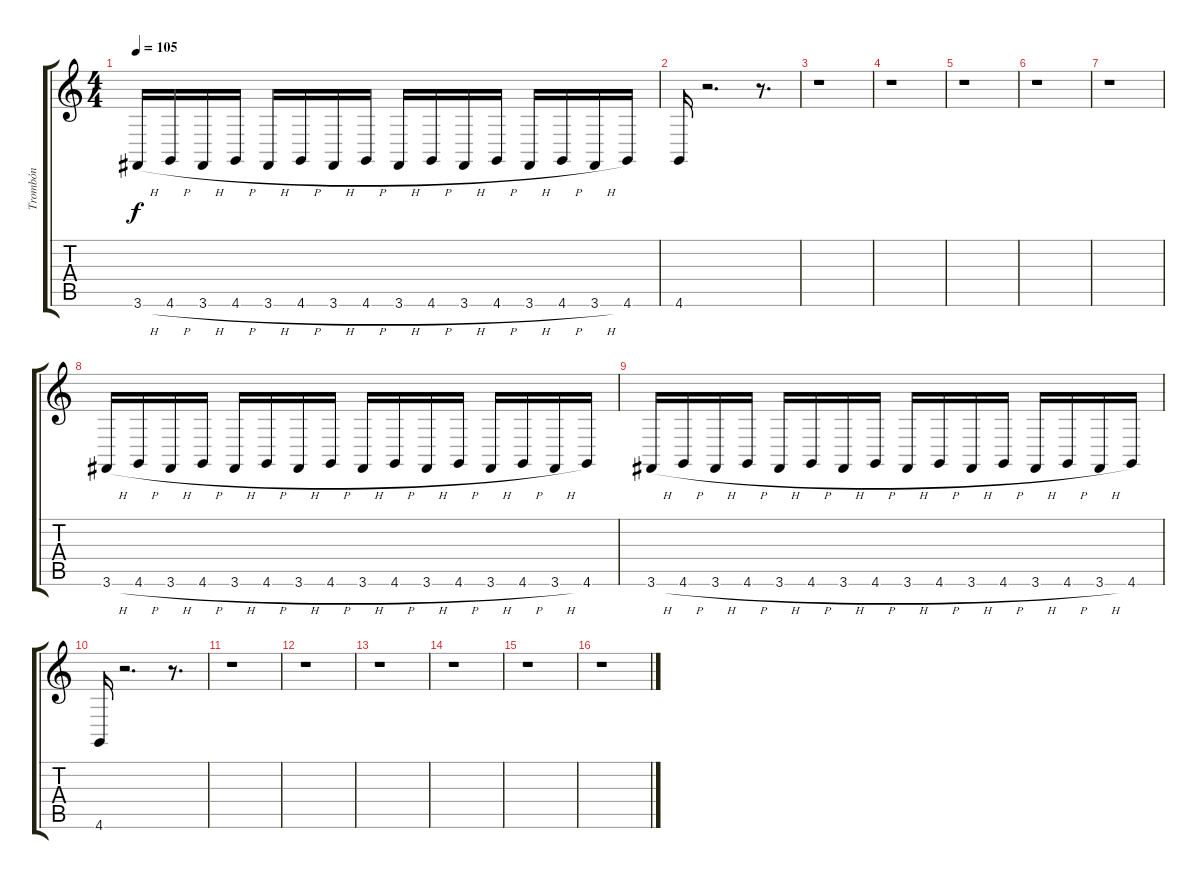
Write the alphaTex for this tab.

\track ("Trombón" "Trombón") {instrument trombone}
\staff {score tabs}
\tuning (E4 B3 G3 D3 A2 Eb2) {hide}
\ts (4 4)
\tempo 105
\clef g2
\ks c
3.6{h}.16{dy f volume 13 instrument trombone} 4.6{h}.16 3.6{h}.16 4.6{h}.16 3.6{h}.16 4.6{h}.16 3.6{h}.16 4.6{h}.16 3.6{h}.16 4.6{h}.16 3.6{h}.16 4.6{h}.16 3.6{h}.16 4.6{h}.16 3.6{h}.16 4.6.16 |
4.6.16 r.2{d} r.8{d} |
r.1{volume 0} |
r.1 |
r.1 |
r.1 |
r.1 |
3.6{h}.16{volume 13} 4.6{h}.16 3.6{h}.16 4.6{h}.16 3.6{h}.16 4.6{h}.16 3.6{h}.16 4.6{h}.16 3.6{h}.16 4.6{h}.16 3.6{h}.16 4.6{h}.16 3.6{h}.16 4.6{h}.16 3.6{h}.16 4.6.16 |
3.6{h}.16 4.6{h}.16 3.6{h}.16 4.6{h}.16 3.6{h}.16 4.6{h}.16 3.6{h}.16 4.6{h}.16 3.6{h}.16 4.6{h}.16 3.6{h}.16 4.6{h}.16 3.6{h}.16 4.6{h}.16 3.6{h}.16 4.6.16 |
4.6.16 r.2{d} r.8{d} |
r.1 |
r.1 |
r.1 |
r.1 |
r.1 |
r.1
